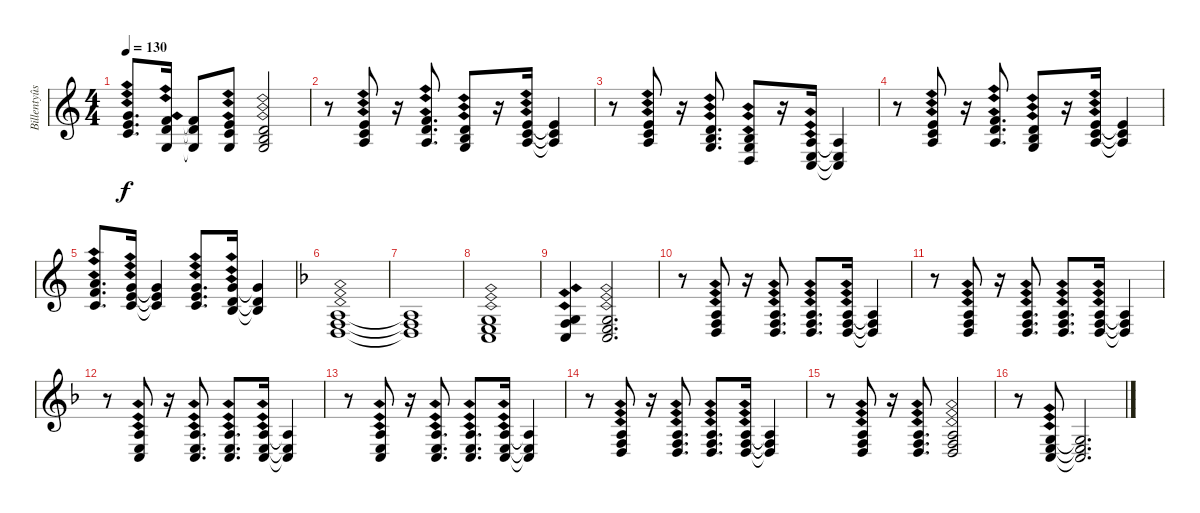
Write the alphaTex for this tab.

\track ("Billentyûs 2 (Jon Lord)" "Billentyûs") {instrument rockorgan}
\staff {score}
\tuning (E4 B3 G3 D3 A2 E2 B1) {hide}
\ts (4 4)
\tempo 130
\clef g2
\ks c
(3.1{ph 12} 5.2{ph 12} 5.3{ph 12}).8{d dy f} (1.1{ph 12} 3.2{ph 12} 0.3{ph 12}).16 (1.1{t} 3.2{t} 0.3{t}).8 (0.1{ph 12} 1.2{ph 12} 0.3{ph 12}).8 (3.2{ph 12} 4.3{ph 12} 5.4{ph 12}).2 |
r.8 (0.1{ph 12} 1.2{ph 12} 2.3{ph 12}).8 r.16 (1.1{ph 12} 3.2{ph 12} 2.3{ph 12}).8{d} (3.2{ph 12} 4.3{ph 12} 5.4{ph 12}).8 r.16 (0.1{ph 12} 1.2{ph 12} 2.3{ph 12}).16 (0.1{t} 1.2{t} 2.3{t}).4 |
r.8 (0.1{ph 12} 1.2{ph 12} 2.3{ph 12}).8 r.16 (3.2{ph 12} 4.3{ph 12} 5.4{ph 12}).8{d} (0.2{ph 12} 0.3{ph 12} 0.4{ph 12}).8 r.16 (2.3{ph 12} 2.4{ph 12} 3.5{ph 12}).16 (2.3{t} 2.4{t} 3.5{t}).4 |
r.8 (0.1{ph 12} 1.2{ph 12} 2.3{ph 12}).8 r.16 (1.1{ph 12} 3.2{ph 12} 2.3{ph 12}).8{d} (3.2{ph 12} 4.3{ph 12} 5.4{ph 12}).8 r.16 (0.1{ph 12} 1.2{ph 12} 2.3{ph 12}).16 (0.1{t} 1.2{t} 2.3{t}).4 |
(5.1{ph 12} 6.2{ph 12} 5.3{ph 12}).8{d} (3.1{ph 12} 5.2{ph 12} 5.3{ph 12}).16 (3.1{t} 5.2{t} 5.3{t}).4 (3.1{ph 12} 5.2{ph 12} 5.3{ph 12}).8{d} (3.1{ph 12} 3.2{ph 12} 4.3{ph 12}).16 (3.1{t} 3.2{t} 4.3{t}).4 |
\ks f
(2.3{ph 12} 3.4{ph 12} 5.5{ph 12}).1 |
(2.3{t} 3.4{t} 5.5{t}).1 |
(0.3{ph 12} 2.4{ph 12} 3.5{ph 12}).1 |
(0.3{ph 12} 3.4{ph 12} 3.5{ph 12}).4 (0.3{ph 12} 2.4{ph 12} 3.5{ph 12}).2{d} |
r.8 (2.3{ph 12} 3.4{ph 12} 5.5{ph 12}).8 r.16 (2.3{ph 12} 3.4{ph 12} 5.5{ph 12}).8{d} (2.3{ph 12} 3.4{ph 12} 5.5{ph 12}).8{d} (2.3{ph 12} 3.4{ph 12} 5.5{ph 12}).16 (2.3{t} 3.4{t} 5.5{t}).4 |
r.8 (2.3{ph 12} 3.4{ph 12} 5.5{ph 12}).8 r.16 (2.3{ph 12} 3.4{ph 12} 5.5{ph 12}).8{d} (2.3{ph 12} 3.4{ph 12} 5.5{ph 12}).8{d} (2.3{ph 12} 3.4{ph 12} 5.5{ph 12}).16 (2.3{t} 3.4{t} 5.5{t}).4 |
r.8 (2.3{ph 12} 2.4{ph 12} 3.5{ph 12}).8 r.16 (2.3{ph 12} 2.4{ph 12} 3.5{ph 12}).8{d} (2.3{ph 12} 2.4{ph 12} 3.5{ph 12}).8{d} (2.3{ph 12} 2.4{ph 12} 3.5{ph 12}).16 (2.3{t} 2.4{t} 3.5{t}).4 |
r.8 (2.3{ph 12} 2.4{ph 12} 3.5{ph 12}).8 r.16 (2.3{ph 12} 2.4{ph 12} 3.5{ph 12}).8{d} (2.3{ph 12} 2.4{ph 12} 3.5{ph 12}).8{d} (2.3{ph 12} 2.4{ph 12} 3.5{ph 12}).16 (2.3{t} 2.4{t} 3.5{t}).4 |
r.8 (2.3{ph 12} 3.4{ph 12} 5.5{ph 12}).8 r.16 (2.3{ph 12} 3.4{ph 12} 5.5{ph 12}).8{d} (2.3{ph 12} 3.4{ph 12} 5.5{ph 12}).8{d} (2.3{ph 12} 3.4{ph 12} 5.5{ph 12}).16 (2.3{t} 3.4{t} 5.5{t}).4 |
r.8 (2.3{ph 12} 3.4{ph 12} 5.5{ph 12}).8 r.16 (2.3{ph 12} 3.4{ph 12} 5.5{ph 12}).8{d} (2.3{ph 12} 3.4{ph 12} 5.5{ph 12}).2 |
r.8 (0.3{ph 12} 2.4{ph 12} 3.5{ph 12}).8 (0.3{t} 2.4{t} 3.5{t}).2{d}
